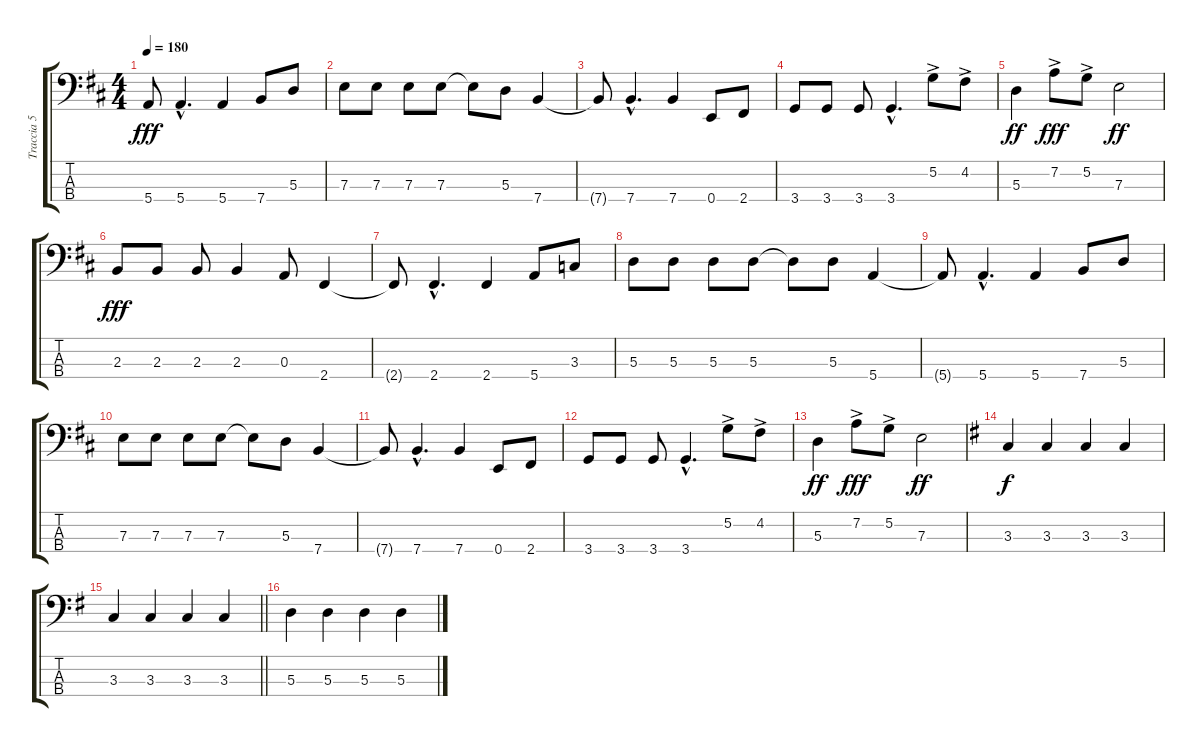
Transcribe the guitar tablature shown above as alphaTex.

\track ("Traccia 5" "Traccia 5") {instrument electricbassfinger}
\staff {score tabs}
\tuning (G2 D2 A1 E1) {hide}
\ts (4 4)
\tempo 180
\clef f4
\ks d
5.4{t}.8{dy fff} 5.4{hac}.4{d} 5.4.4 7.4.8 5.3.8 |
7.3.8 7.3.8 7.3.8 7.3.8 7.3{t}.8 5.3.8 7.4.4 |
7.4{t}.8 7.4{hac}.4{d} 7.4.4 0.4.8 2.4.8 |
3.4.8 3.4.8 3.4.8 3.4{hac}.4{d} 5.2{ac}.8 4.2{ac}.8 |
5.3.4{dy ff} 7.2{ac}.8{dy fff} 5.2{ac}.8 7.3.2{dy ff} |
2.3.8{dy fff} 2.3.8 2.3.8 2.3.4 0.3.8 2.4.4 |
2.4{t}.8 2.4{hac}.4{d} 2.4.4 5.4.8 3.3.8 |
5.3.8 5.3.8 5.3.8 5.3.8 5.3{t}.8 5.3.8 5.4.4 |
5.4{t}.8 5.4{hac}.4{d} 5.4.4 7.4.8 5.3.8 |
7.3.8 7.3.8 7.3.8 7.3.8 7.3{t}.8 5.3.8 7.4.4 |
7.4{t}.8 7.4{hac}.4{d} 7.4.4 0.4.8 2.4.8 |
3.4.8 3.4.8 3.4.8 3.4{hac}.4{d} 5.2{ac}.8 4.2{ac}.8 |
5.3.4{dy ff} 7.2{ac}.8{dy fff} 5.2{ac}.8 7.3.2{dy ff} |
\ks g
3.3.4{dy f volume 16} 3.3.4 3.3.4 3.3.4 |
\barLineRight lightlight
3.3.4 3.3.4 3.3.4 3.3.4 |
5.3.4 5.3.4 5.3.4 5.3.4
